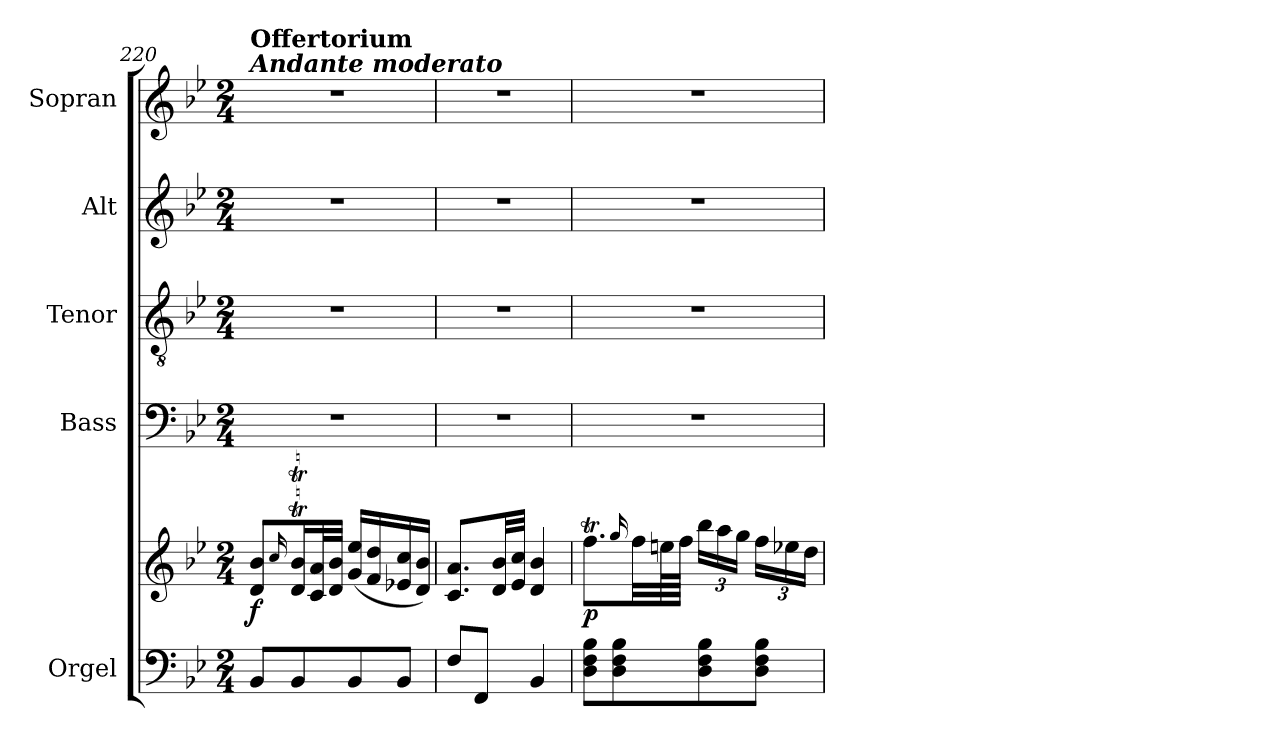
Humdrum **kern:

**kern	**kern	**dynam	**kern	**kern	**kern	**kern
*part5	*part5	*part5	*part4	*part3	*part2	*part1
*staff6	*staff5	*staff5/6	*staff4	*staff3	*staff2	*staff1
*I"Orgel	*	*	*I"Bass	*I"Tenor	*I"Alt	*I"Sopran
*I'Org.	*	*	*I'B.	*I'T.	*I'A.	*I'S.
!!LO:LB:g=z
*clefF4	*clefG2	*	*clefF4	*clefGv2	*clefG2	*clefG2
*k[b-e-]	*k[b-e-]	*	*k[b-e-]	*k[b-e-]	*k[b-e-]	*k[b-e-]
*B-:	*B-:	*	*B-:	*B-:	*B-:	*B-:
*M2/4	*M2/4	*	*M2/4	*M2/4	*M2/4	*M2/4
=220	=220	=220	=220	=220	=220	=220
!	!	!	!	!	!	!LO:TX:a:Bi:t=Andante moderato
!	!	!	!	!	!	!LO:TX:a:B:t=Offertorium
!	!	!LO:DY:b	!	!	!	!
8BB-/L	8d/ 8b-/L	f	2r	2r	2r	2r
.	16qqcc/	.	.	.	.	.
8BB-/	16d/T 16b-/TL	.	.	.	.	.
.	32c/ 32a/L	.	.	.	.	.
.	32d/ 32b-/JJJ	.	.	.	.	.
8BB-/	(<16g/ 16ee-/LL	.	.	.	.	.
.	16f/ 16dd/	.	.	.	.	.
8BB-/J	16e-/ 16cc/	.	.	.	.	.
.	16d/ 16b-/JJ)	.	.	.	.	.
=221	=221	=221	=221	=221	=221	=221
8F/L	8.c/ 8.a/L	.	2r	2r	2r	2r
8FF/J	.	.	.	.	.	.
.	32d/ 32b-/LL	.	.	.	.	.
.	32e-/ 32cc/JJJ	.	.	.	.	.
4BB-/	4d/ 4b-/	.	.	.	.	.
=222	=222	=222	=222	=222	=222	=222
!	!	!LO:DY:b	!	!	!	!
8D\ 8F\ 8B-\L	8.ffT\L	p	2r	2r	2r	2r
8D\ 8F\ 8B-\	.	.	.	.	.	.
.	16qqgg/	.	.	.	.	.
.	32ff\LL	.	.	.	.	.
.	64een\L	.	.	.	.	.
.	64ff\JJJJ	.	.	.	.	.
*	*Xbrackettup	*	*	*	*	*
8D\ 8F\ 8B-\	24bb-\LL	.	.	.	.	.
.	24aa\	.	.	.	.	.
.	24gg\JJ	.	.	.	.	.
8D\ 8F\ 8B-\J	24ff\LL	.	.	.	.	.
.	24ee-X\	.	.	.	.	.
.	24dd\JJ	.	.	.	.	.
=	=	=	=	=	=	=
*-	*-	*-	*-	*-	*-	*-
